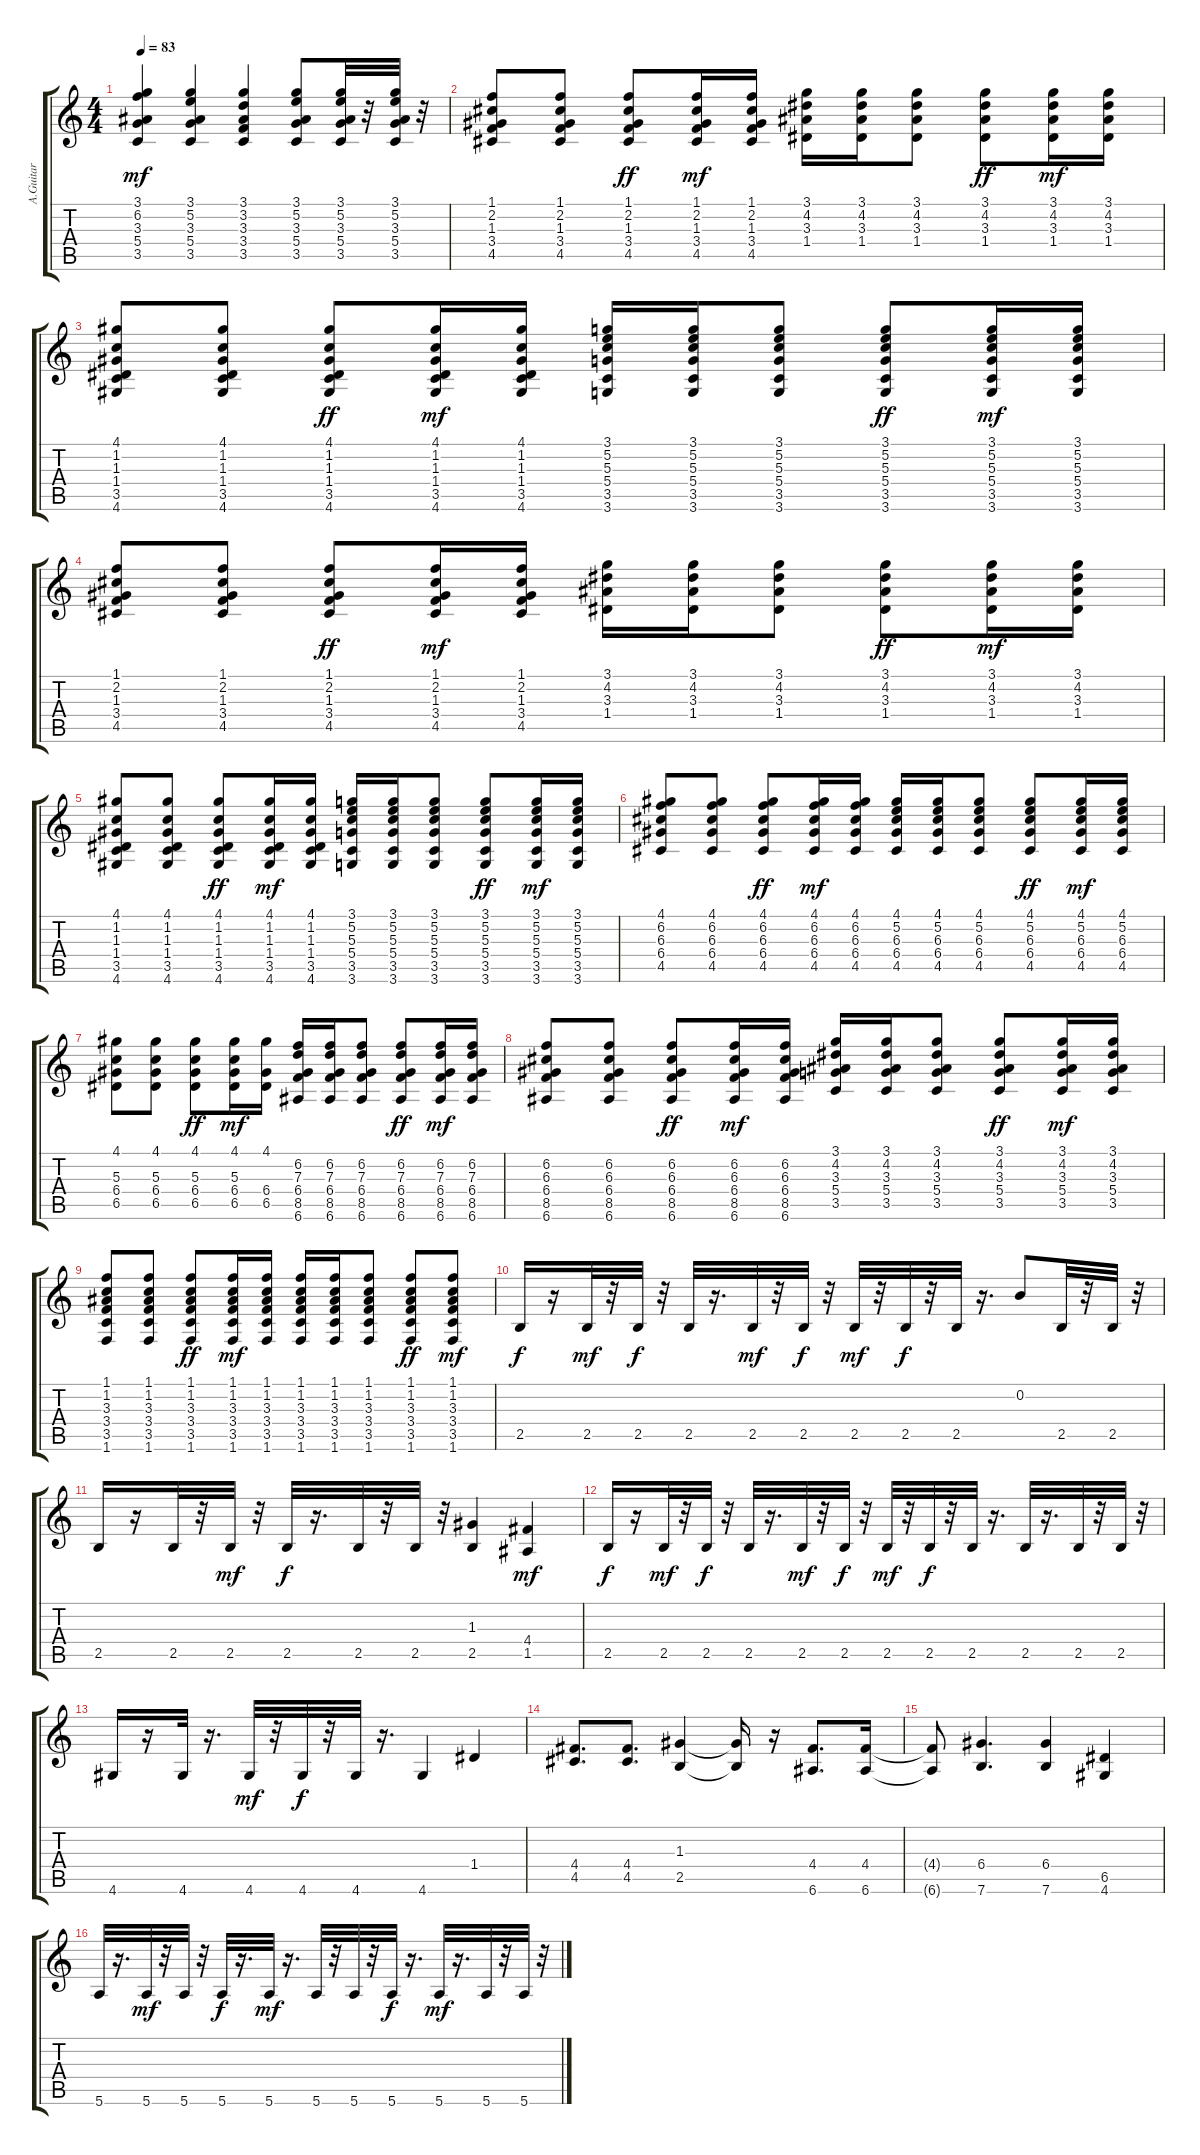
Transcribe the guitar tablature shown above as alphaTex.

\track ("A.Guitar" "A.Guitar") {instrument acousticguitarsteel}
\staff {score tabs}
\tuning (E4 B3 G3 D3 A2 E2) {hide}
\ts (4 4)
\tempo 83
\clef g2
\ks c
(3.1 6.2 3.3 5.4 3.5).4{dy mf} (3.1 5.2 3.3 5.4 3.5).4 (3.1 3.2 3.3 3.4 3.5).4 (3.1 5.2 3.3 5.4 3.5).8 (3.1 5.2 3.3 5.4 3.5).32 r.32 (3.1 5.2 3.3 5.4 3.5).32 r.32 |
(1.1 2.2 1.3 3.4 4.5).8 (1.1 2.2 1.3 3.4 4.5).8 (1.1 2.2 1.3 3.4 4.5).8{dy ff} (1.1 2.2 1.3 3.4 4.5).16{dy mf} (1.1 2.2 1.3 3.4 4.5).16 (3.1 4.2 3.3 1.4).16 (3.1 4.2 3.3 1.4).16 (3.1 4.2 3.3 1.4).8 (3.1 4.2 3.3 1.4).8{dy ff} (3.1 4.2 3.3 1.4).16{dy mf} (3.1 4.2 3.3 1.4).16 |
(4.1 1.2 1.3 1.4 3.5 4.6).8 (4.1 1.2 1.3 1.4 3.5 4.6).8 (4.1 1.2 1.3 1.4 3.5 4.6).8{dy ff} (4.1 1.2 1.3 1.4 3.5 4.6).16{dy mf} (4.1 1.2 1.3 1.4 3.5 4.6).16 (3.1 5.2 5.3 5.4 3.5 3.6).16 (3.1 5.2 5.3 5.4 3.5 3.6).16 (3.1 5.2 5.3 5.4 3.5 3.6).8 (3.1 5.2 5.3 5.4 3.5 3.6).8{dy ff} (3.1 5.2 5.3 5.4 3.5 3.6).16{dy mf} (3.1 5.2 5.3 5.4 3.5 3.6).16 |
(1.1 2.2 1.3 3.4 4.5).8 (1.1 2.2 1.3 3.4 4.5).8 (1.1 2.2 1.3 3.4 4.5).8{dy ff} (1.1 2.2 1.3 3.4 4.5).16{dy mf} (1.1 2.2 1.3 3.4 4.5).16 (3.1 4.2 3.3 1.4).16 (3.1 4.2 3.3 1.4).16 (3.1 4.2 3.3 1.4).8 (3.1 4.2 3.3 1.4).8{dy ff} (3.1 4.2 3.3 1.4).16{dy mf} (3.1 4.2 3.3 1.4).16 |
(4.1 1.2 1.3 1.4 3.5 4.6).8 (4.1 1.2 1.3 1.4 3.5 4.6).8 (4.1 1.2 1.3 1.4 3.5 4.6).8{dy ff} (4.1 1.2 1.3 1.4 3.5 4.6).16{dy mf} (4.1 1.2 1.3 1.4 3.5 4.6).16 (3.1 5.2 5.3 5.4 3.5 3.6).16 (3.1 5.2 5.3 5.4 3.5 3.6).16 (3.1 5.2 5.3 5.4 3.5 3.6).8 (3.1 5.2 5.3 5.4 3.5 3.6).8{dy ff} (3.1 5.2 5.3 5.4 3.5 3.6).16{dy mf} (3.1 5.2 5.3 5.4 3.5 3.6).16 |
(4.1 6.2 6.3 6.4 4.5).8 (4.1 6.2 6.3 6.4 4.5).8 (4.1 6.2 6.3 6.4 4.5).8{dy ff} (4.1 6.2 6.3 6.4 4.5).16{dy mf} (4.1 6.2 6.3 6.4 4.5).16 (4.1 5.2 6.3 6.4 4.5).16 (4.1 5.2 6.3 6.4 4.5).16 (4.1 5.2 6.3 6.4 4.5).8 (4.1 5.2 6.3 6.4 4.5).8{dy ff} (4.1 5.2 6.3 6.4 4.5).16{dy mf} (4.1 5.2 6.3 6.4 4.5).16 |
(4.1 5.3 6.4 6.5).8 (4.1 5.3 6.4 6.5).8 (4.1 5.3 6.4 6.5).8{dy ff} (4.1 5.3 6.4 6.5).16{dy mf} (4.1 6.4 6.5).16 (6.2 7.3 6.4 8.5 6.6).16 (6.2 7.3 6.4 8.5 6.6).16 (6.2 7.3 6.4 8.5 6.6).8 (6.2 7.3 6.4 8.5 6.6).8{dy ff} (6.2 7.3 6.4 8.5 6.6).16{dy mf} (6.2 7.3 6.4 8.5 6.6).16 |
(6.2 6.3 6.4 8.5 6.6).8 (6.2 6.3 6.4 8.5 6.6).8 (6.2 6.3 6.4 8.5 6.6).8{dy ff} (6.2 6.3 6.4 8.5 6.6).16{dy mf} (6.2 6.3 6.4 8.5 6.6).16 (3.1 4.2 3.3 5.4 3.5).16 (3.1 4.2 3.3 5.4 3.5).16 (3.1 4.2 3.3 5.4 3.5).8 (3.1 4.2 3.3 5.4 3.5).8{dy ff} (3.1 4.2 3.3 5.4 3.5).16{dy mf} (3.1 4.2 3.3 5.4 3.5).16 |
(1.1 1.2 3.3 3.4 3.5 1.6).8 (1.1 1.2 3.3 3.4 3.5 1.6).8 (1.1 1.2 3.3 3.4 3.5 1.6).8{dy ff} (1.1 1.2 3.3 3.4 3.5 1.6).16{dy mf} (1.1 1.2 3.3 3.4 3.5 1.6).16 (1.1 1.2 3.3 3.4 3.5 1.6).16 (1.1 1.2 3.3 3.4 3.5 1.6).16 (1.1 1.2 3.3 3.4 3.5 1.6).8 (1.1 1.2 3.3 3.4 3.5 1.6).8{dy ff} (1.1 1.2 3.3 3.4 3.5 1.6).8{dy mf} |
2.5.16{dy f instrument distortionguitar} r.16 2.5.32{dy mf} r.32 2.5.32{dy f} r.32 2.5.32 r.16{d} 2.5.32{dy mf} r.32 2.5.32{dy f} r.32 2.5.32{dy mf} r.32 2.5.32{dy f} r.32 2.5.32 r.16{d} 0.2.8{instrument guitarharmonics} 2.5.32{instrument distortionguitar} r.32 2.5.32 r.32 |
2.5.16 r.16 2.5.32 r.32 2.5.32{dy mf} r.32 2.5.32{dy f} r.16{d} 2.5.32 r.32 2.5.32 r.32 (1.3 2.5).4 (4.4 1.5).4{dy mf} |
2.5.16{dy f} r.16 2.5.32{dy mf} r.32 2.5.32{dy f} r.32 2.5.32 r.16{d} 2.5.32{dy mf} r.32 2.5.32{dy f} r.32 2.5.32{dy mf} r.32 2.5.32{dy f} r.32 2.5.32 r.16{d} 2.5.32 r.16{d} 2.5.32 r.32 2.5.32 r.32 |
4.6.16 r.16 4.6.32 r.16{d} 4.6.32{dy mf} r.32 4.6.32{dy f} r.32 4.6.32 r.16{d} 4.6.4 1.4.4 |
(4.4 4.5).8{d} (4.4 4.5).8{d} (1.3 2.5).4 (1.3{t} 2.5{t}).16 r.16 (4.4 6.6).8{d} (4.4 6.6).16 |
(4.4{t} 6.6{t}).8 (6.4 7.6).4{d} (6.4 7.6).4 (6.5 4.6).4 |
5.6.32 r.16{d} 5.6.32{dy mf} r.32 5.6.32 r.32 5.6.32{dy f} r.16{d} 5.6.32{dy mf} r.16{d} 5.6.32 r.32 5.6.32 r.32 5.6.32{dy f} r.16{d} 5.6.32{dy mf} r.16{d} 5.6.32 r.32 5.6.32 r.32
